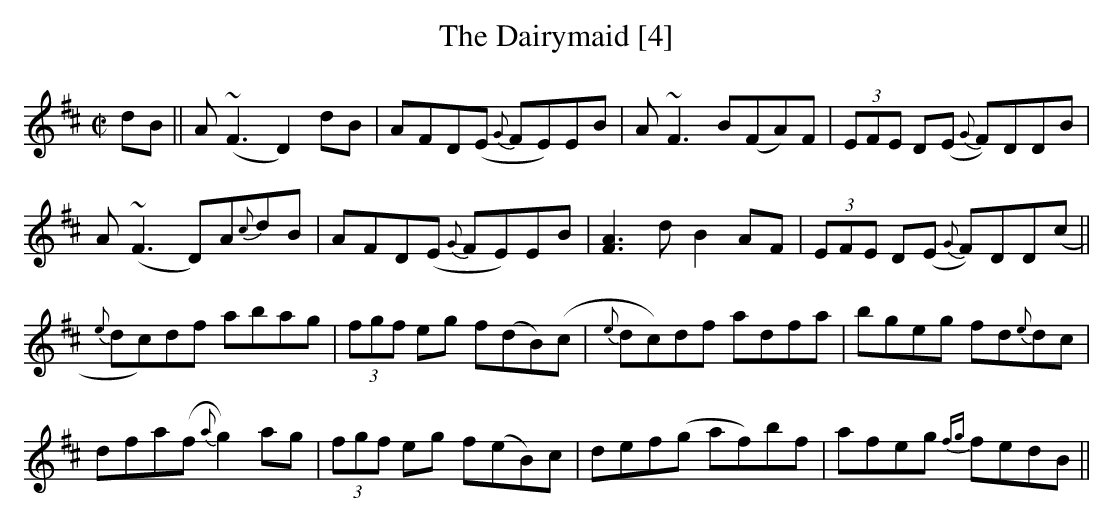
X:1
T:Dairymaid [4], The
M:C|
L:1/8
K:D
dB||A(~F3 D2)dB|AFD(E {G}FE)EB|A~F3 B(FA)F|(3EFE D(E {G}F)DDB|
A(~F3 D)A{c}dB|AFD(E {G}FE)EB|[F3A3] d B2AF|(3EFE D(E {G}F)DD(c||
{e}dc)df abag|(3fgf eg f(dB)(c|{e}dc)df adfa|bgeg fd{e}dc|
dfa(f {a}g2) ag|(3fgf eg f(eB)c|def(g af)bf|afeg {fg}fedB||
